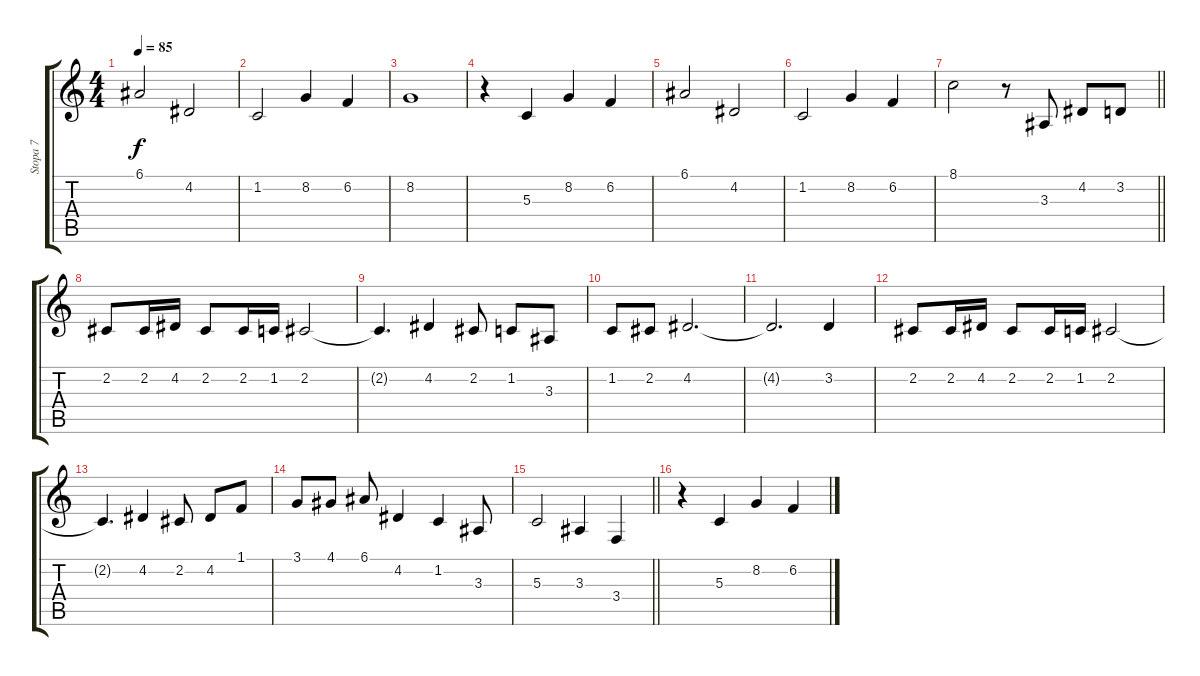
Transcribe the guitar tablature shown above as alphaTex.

\track ("Stopa 7" "Stopa 7") {instrument recorder}
\staff {score tabs}
\tuning (E4 B3 G3 D3 A2 E2) {hide}
\ts (4 4)
\tempo 85
\clef g2
\ks c
6.1.2{dy f} 4.2.2 |
1.2.2 8.2.4 6.2.4 |
8.2.1 |
r.4 5.3.4 8.2.4 6.2.4 |
6.1.2 4.2.2 |
1.2.2 8.2.4 6.2.4 |
\barLineRight lightlight
8.1.2 r.8{instrument recorder} 3.3.8 4.2.8 3.2.8 |
2.2.8 2.2.16 4.2.16 2.2.8 2.2.16 1.2.16 2.2.2 |
2.2{t}.4{d} 4.2.4 2.2.8 1.2.8 3.3.8 |
1.2.8 2.2.8 4.2.2{d} |
4.2{t}.2{d} 3.2.4 |
2.2.8 2.2.16 4.2.16 2.2.8 2.2.16 1.2.16 2.2.2 |
2.2{t}.4{d} 4.2.4 2.2.8 4.2.8 1.1.8 |
3.1.8 4.1.8 6.1.8 4.2.4 1.2.4 3.3.8 |
\barLineRight lightlight
5.3.2 3.3.4 3.4.4 |
r.4{volume 12 instrument pad7halo} 5.3.4 8.2.4 6.2.4
